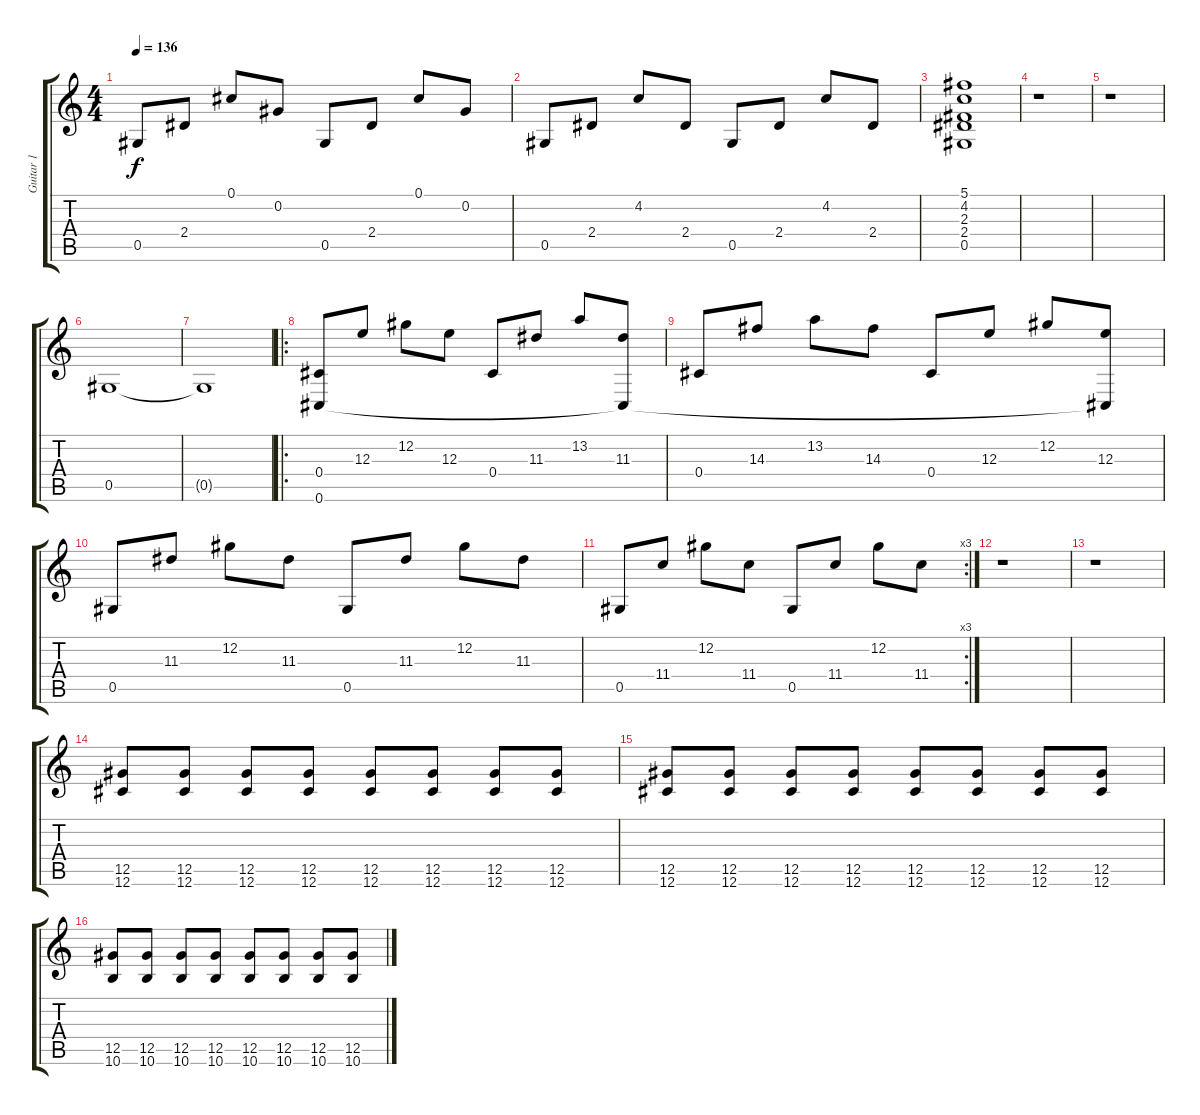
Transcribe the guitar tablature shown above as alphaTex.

\track ("Guitar 1" "Guitar 1") {instrument electricguitarclean}
\staff {score tabs}
\tuning (Db4 Ab3 E3 Db3 Ab2 Db2) {hide}
\ts (4 4)
\tempo 136
\clef g2
\ks c
0.5.8{dy f} 2.4.8 0.1.8 0.2.8 0.5.8 2.4.8 0.1.8 0.2.8 |
0.5.8 2.4.8 4.2.8 2.4.8 0.5.8 2.4.8 4.2.8 2.4.8 |
(5.1 4.2 2.3 2.4 0.5).1 |
r.1 |
r.1 |
0.5.1 |
0.5{t}.1 |
\ro
(0.4 0.6).8 12.3.8 12.2.8 12.3.8 0.4.8 11.3.8 13.2.8 (11.3 0.6{t}).8 |
0.4.8 14.3.8 13.2.8 14.3.8 0.4.8 12.3.8 12.2.8 (12.3 0.6{t}).8 |
0.5.8 11.3.8 12.2.8 11.3.8 0.5.8 11.3.8 12.2.8 11.3.8 |
\rc 3
0.5.8 11.4.8 12.2.8 11.4.8 0.5.8 11.4.8 12.2.8 11.4.8 |
r.1 |
r.1 |
(12.5 12.6).8 (12.5 12.6).8 (12.5 12.6).8 (12.5 12.6).8 (12.5 12.6).8 (12.5 12.6).8 (12.5 12.6).8 (12.5 12.6).8 |
(12.5 12.6).8 (12.5 12.6).8 (12.5 12.6).8 (12.5 12.6).8 (12.5 12.6).8 (12.5 12.6).8 (12.5 12.6).8 (12.5 12.6).8 |
(12.5 10.6).8 (12.5 10.6).8 (12.5 10.6).8 (12.5 10.6).8 (12.5 10.6).8 (12.5 10.6).8 (12.5 10.6).8 (12.5 10.6).8
